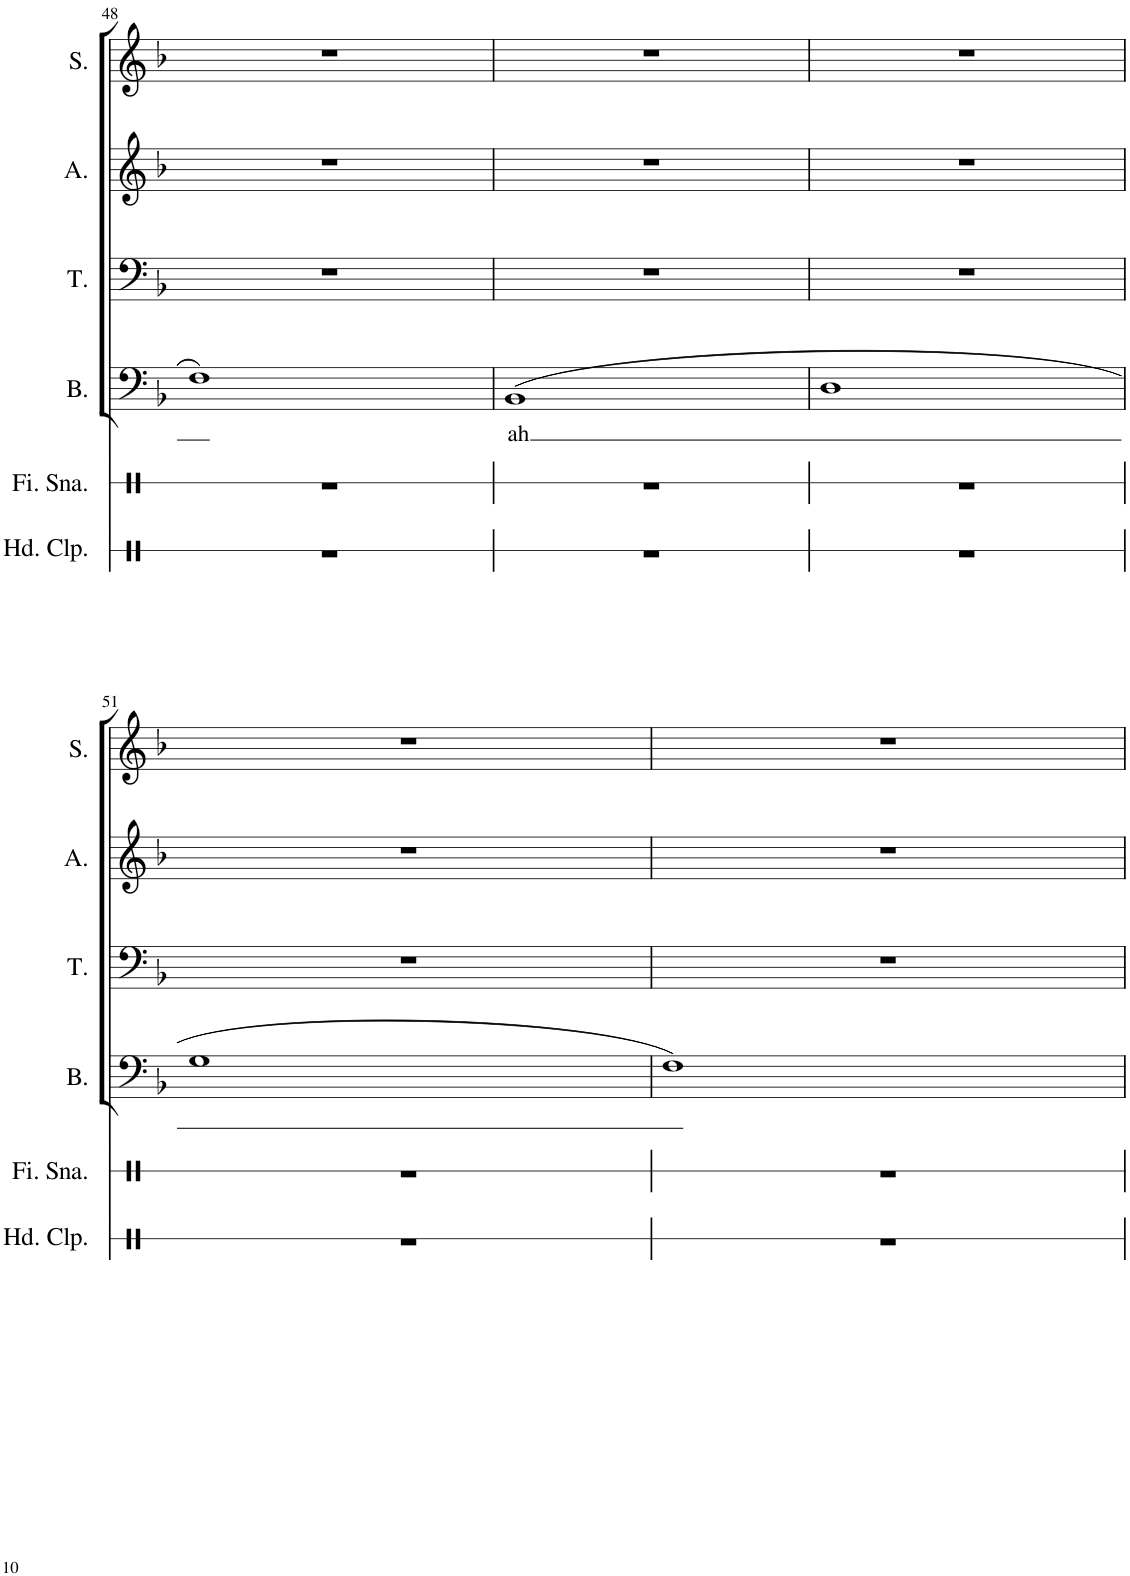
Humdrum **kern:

**kern	**kern	**kern	**text	**kern	**kern	**kern
*part6	*part5	*part4	*part4	*part3	*part2	*part1
*staff6	*staff5	*staff4	*staff4	*staff3	*staff2	*staff1
*I"Hand Clap	*I"Finger Snap	*I"Bass	*	*I"Tenor	*I"Alto	*I"Soprano
*I'Hd. Clp.	*I'Fi. Sna.	*I'B.	*	*I'T.	*I'A.	*I'S.
!!LO:PB:g=z
*clefX	*clefX	*clefF4	*	*clefF4	*clefG2	*clefG2
*k[]	*k[]	*k[b-]	*	*k[b-]	*k[b-]	*k[b-]
*M4/4	*M4/4	*M4/4	*	*M4/4	*M4/4	*M4/4
=48	=48	=48	=48	=48	=48	=48
1r	1r	1F	.	1r	1r	1r
=49	=49	=49	=49	=49	=49	=49
!	!	!	!LO:LY:b	!	!	!
1r	1r	(1BB-	ah	1r	1r	1r
=50	=50	=50	=50	=50	=50	=50
1r	1r	1D	.	1r	1r	1r
!!LO:LB:g=z
=51	=51	=51	=51	=51	=51	=51
1r	1r	1G	.	1r	1r	1r
=52	=52	=52	=52	=52	=52	=52
1r	1r	1F)	.	1r	1r	1r
=	=	=	=	=	=	=
*-	*-	*-	*-	*-	*-	*-
